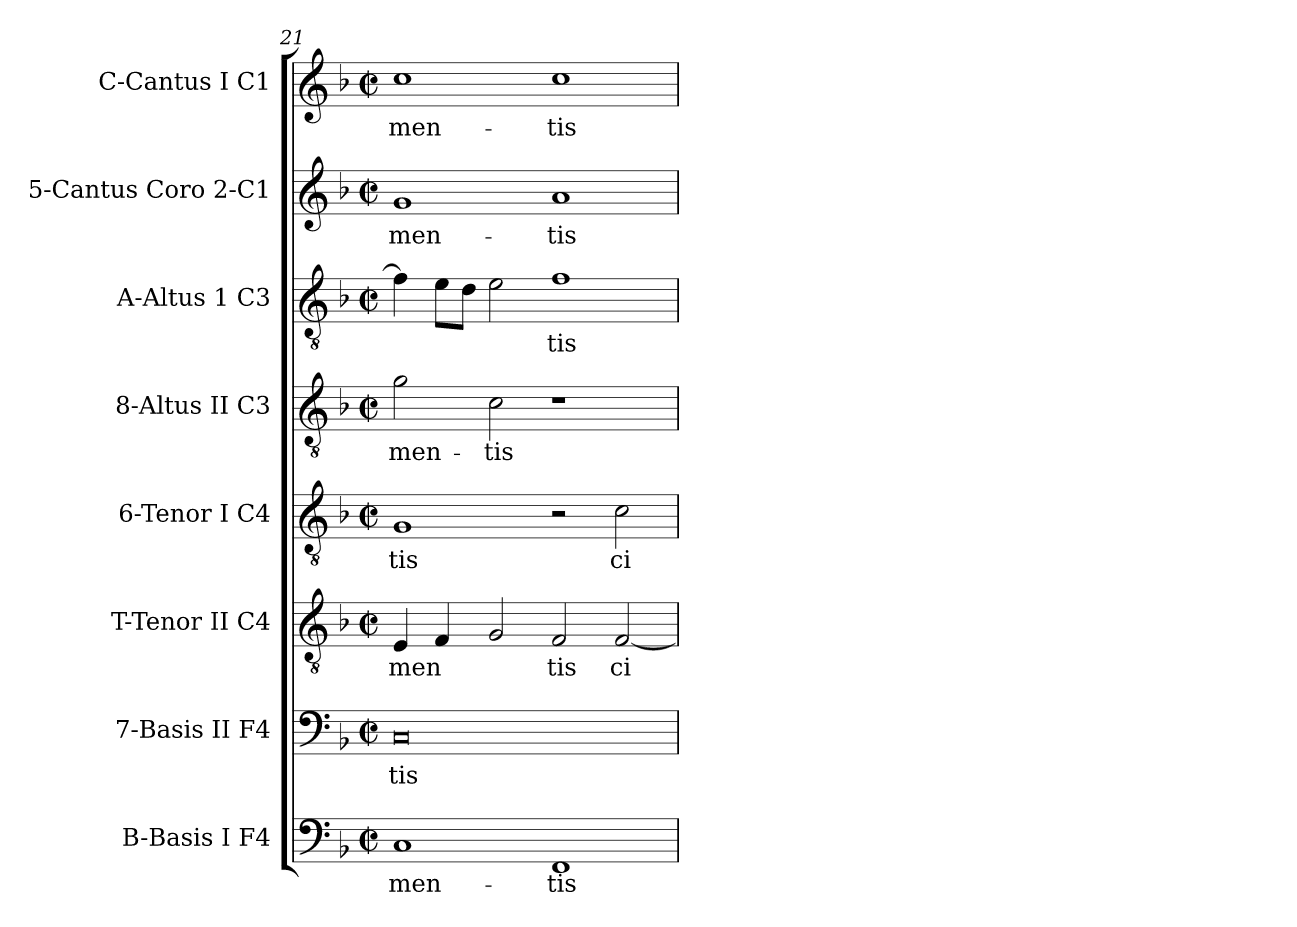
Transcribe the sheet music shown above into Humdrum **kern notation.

**kern	**text	**kern	**text	**kern	**text	**kern	**text	**kern	**text	**kern	**text	**kern	**text	**kern	**text
*part8	*part8	*part7	*part7	*part6	*part6	*part5	*part5	*part4	*part4	*part3	*part3	*part2	*part2	*part1	*part1
*staff8	*staff8	*staff7	*staff7	*staff6	*staff6	*staff5	*staff5	*staff4	*staff4	*staff3	*staff3	*staff2	*staff2	*staff1	*staff1
*I"B-Basis I  F4	*	*I"7-Basis II  F4	*	*I"T-Tenor II  C4	*	*I"6-Tenor I  C4	*	*I"8-Altus II  C3	*	*I"A-Altus 1  C3	*	*I"5-Cantus  Coro 2-C1	*	*I"C-Cantus I  C1	*
*I'B	*	*	*	*I'T	*	*	*	*	*	*I'A	*	*	*	*I'C	*
!!LO:PB:g=z
*clefF4	*	*clefF4	*	*clefGv2	*	*clefGv2	*	*clefGv2	*	*clefGv2	*	*clefG2	*	*clefG2	*
*k[b-]	*	*k[b-]	*	*k[b-]	*	*k[b-]	*	*k[b-]	*	*k[b-]	*	*k[b-]	*	*k[b-]	*
*F:	*	*F:	*	*F:	*	*F:	*	*F:	*	*F:	*	*F:	*	*F:	*
*M2/2	*	*M2/2	*	*M2/2	*	*M2/2	*	*M2/2	*	*M2/2	*	*M2/2	*	*M2/2	*
*met(c|)	*	*met(c|)	*	*met(c|)	*	*met(c|)	*	*met(c|)	*	*met(c|)	*	*met(c|)	*	*met(c|)	*
=21	=21	=21	=21	=21	=21	=21	=21	=21	=21	=21	=21	=21	=21	=21	=21
!	!LO:LY:b:cj	!	!LO:LY:b:cj	!	!LO:LY:b:cj	!	!LO:LY:b:cj	!	!LO:LY:b:cj	!	!LO:LY:b:cj	!	!LO:LY:b:cj	!	!LO:LY:b:cj
1C	-men-	0C	-tis	4E/	-men-	1G	-tis	2g\	-men-	4f\]	--	1g	-men-	1cc	-men-
!	!	!	!	!	!LO:LY:b:cj	!	!	!	!	!	!LO:LY:b:cj	!	!	!	!
.	.	.	.	4F/	--	.	.	.	.	8e\L	--	.	.	.	.
!	!	!	!	!	!	!	!	!	!	!	!LO:LY:b:cj	!	!	!	!
.	.	.	.	.	.	.	.	.	.	8d\J	--	.	.	.	.
!	!	!	!	!	!LO:LY:b:cj	!	!	!	!LO:LY:b:cj	!	!LO:LY:b:cj	!	!	!	!
.	.	.	.	2G/	--	.	.	2c\	-tis	2e\	--	.	.	.	.
!	!LO:LY:b:cj	!	!	!	!LO:LY:b:cj	!	!	!	!	!	!LO:LY:b:cj	!	!LO:LY:b:cj	!	!LO:LY:b:cj
1FF	-tis	.	.	2F/	-tis	2r	.	1r	.	1f	-tis	1a	-tis	1cc	-tis
!	!	!	!	!	!LO:LY:b:cj	!	!LO:LY:b:cj	!	!	!	!	!	!	!	!
.	.	.	.	[<2F/	ci-	2c\	ci-	.	.	.	.	.	.	.	.
=	=	=	=	=	=	=	=	=	=	=	=	=	=	=	=
*-	*-	*-	*-	*-	*-	*-	*-	*-	*-	*-	*-	*-	*-	*-	*-
